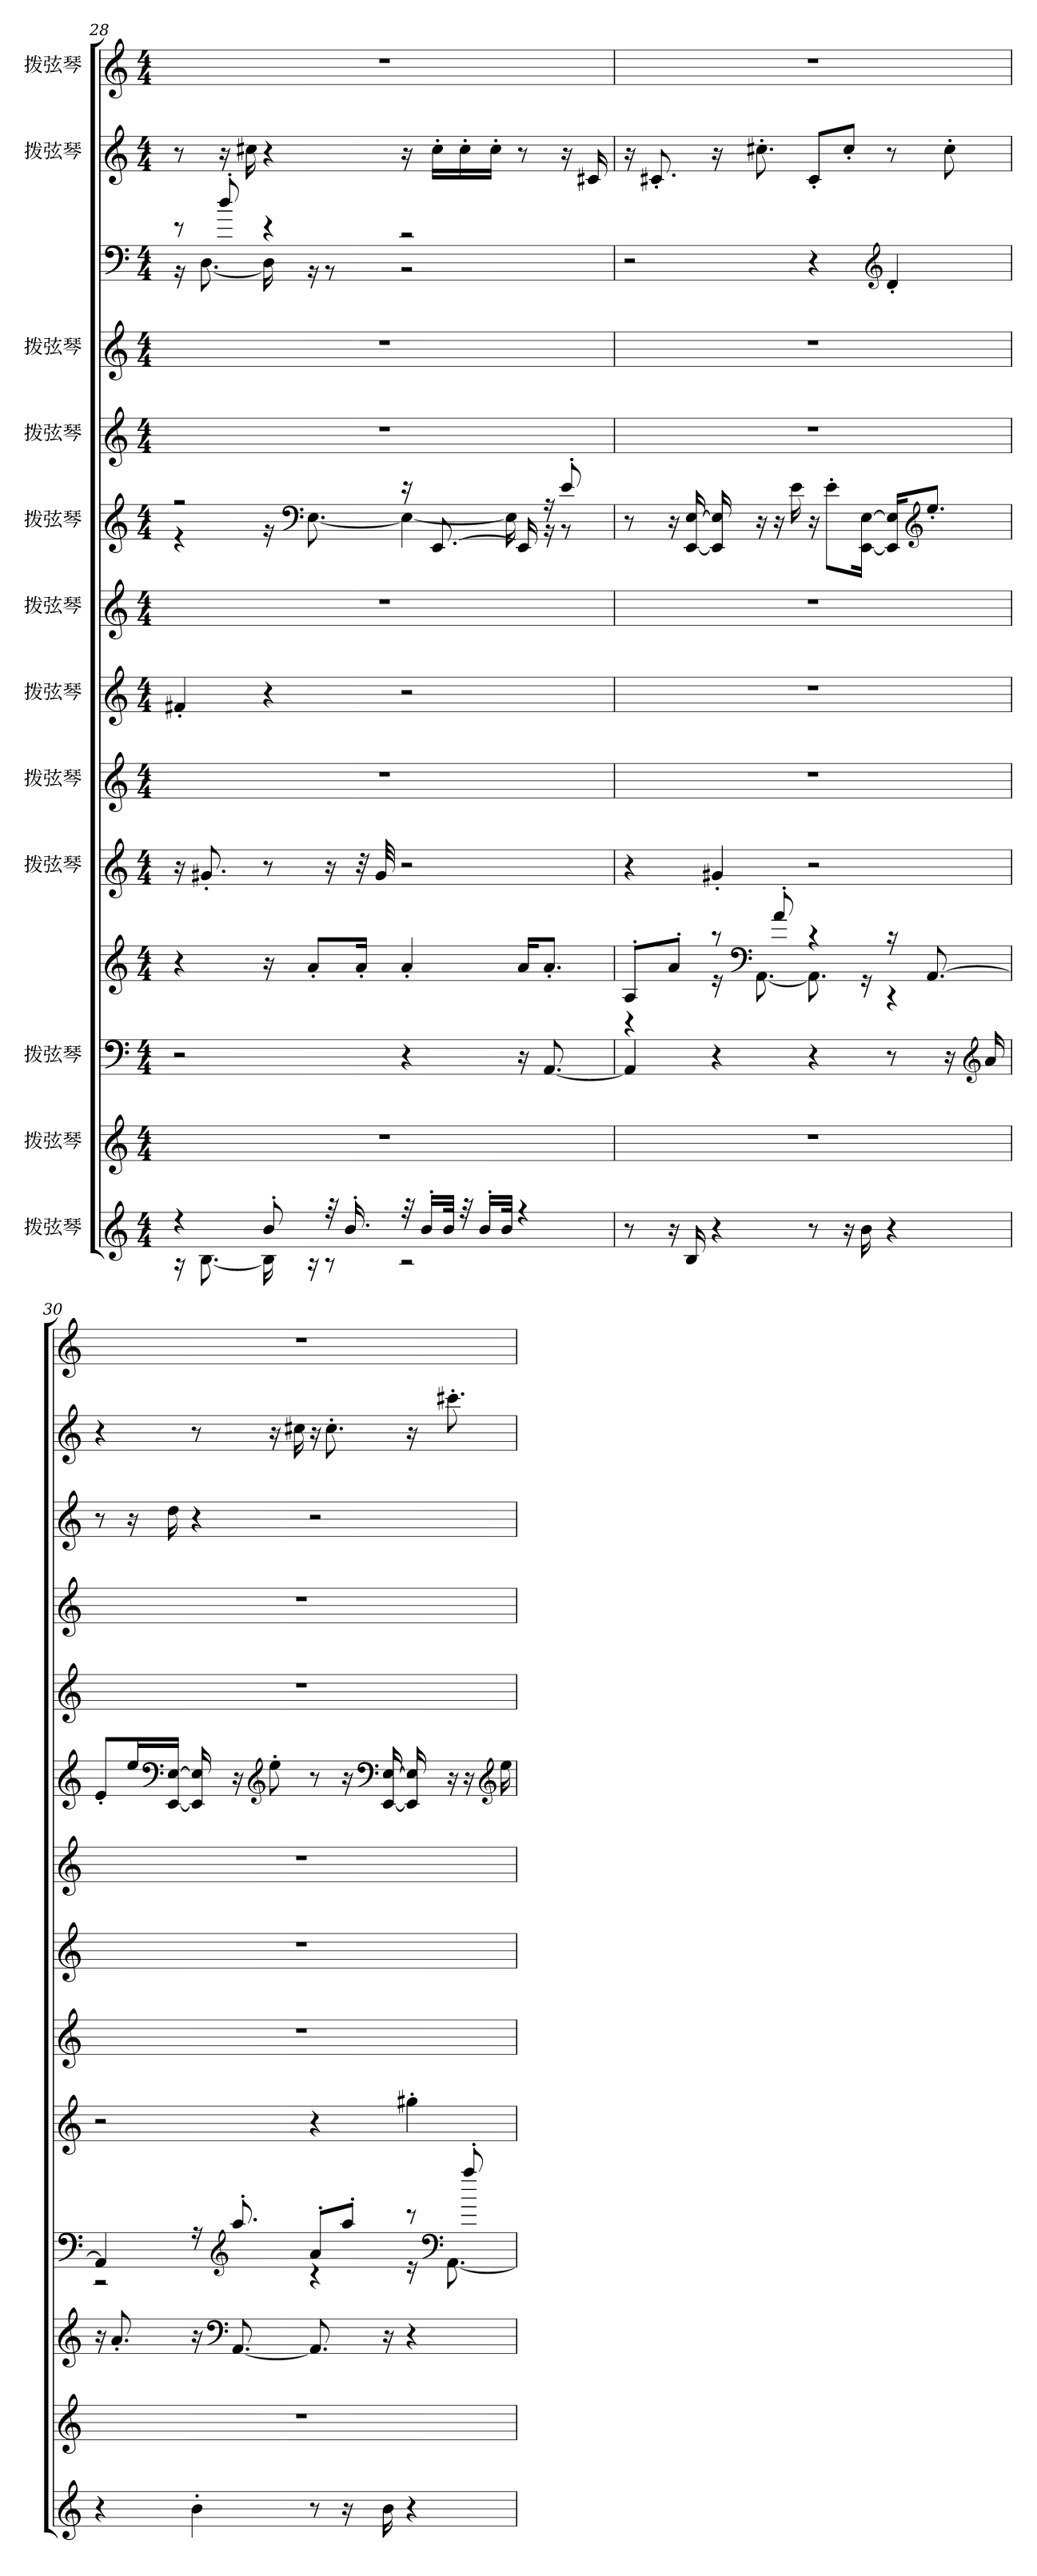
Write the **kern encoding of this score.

**kern	**kern	**kern	**kern	**kern	**kern	**kern	**kern	**kern	**kern	**kern	**kern	**kern	**kern
*part12	*part11	*part10	*part10	*part9	*part8	*part7	*part6	*part5	*part4	*part3	*part3	*part2	*part1
*staff14	*staff13	*staff12	*staff11	*staff10	*staff9	*staff8	*staff7	*staff6	*staff5	*staff4	*staff3	*staff2	*staff1
*I"拨弦琴	*I"拨弦琴	*I"拨弦琴	*	*I"拨弦琴	*I"拨弦琴	*I"拨弦琴	*I"拨弦琴	*I"拨弦琴	*I"拨弦琴	*I"拨弦琴	*	*I"拨弦琴	*I"拨弦琴
!!LO:PB:g=z
*clefG2	*clefG2	*clefF4	*clefG2	*clefG2	*clefG2	*clefG2	*clefG2	*clefG2	*clefG2	*clefG2	*clefF4	*clefG2	*clefG2
*k[]	*k[]	*k[]	*k[]	*k[]	*k[]	*k[]	*k[]	*k[]	*k[]	*k[]	*k[]	*k[]	*k[]
*M4/4	*M4/4	*M4/4	*M4/4	*M4/4	*M4/4	*M4/4	*M4/4	*M4/4	*M4/4	*M4/4	*M4/4	*M4/4	*M4/4
=28	=28	=28	=28	=28	=28	=28	=28	=28	=28	=28	=28	=28	=28
*^	*	*	*	*	*	*	*	*^	*	*	*^	*	*
4r	16r	1r	2r	4r	16r	1r	4f#X'/	1r	2r	4r	1r	1r	8r	16r	8r	1r
.	[8.B\	.	.	.	8.g#X'/	.	.	.	.	.	.	.	.	[8.D\	.	.
.	.	.	.	.	.	.	.	.	.	.	.	.	8dd'/	.	16r	.
.	.	.	.	.	.	.	.	.	.	.	.	.	.	.	16cc#X\	.
8b'/	16B\]	.	.	16r	8r	.	4r	.	.	16r	.	.	4r	16D\]	4r	.
*	*	*	*	*	*	*	*	*	*clefF4	*	*	*	*	*	*	*
.	16r	.	.	8a'/L	.	.	.	.	.	[8.E\	.	.	.	16r	.	.
32r	8r	.	.	.	16r	.	.	.	.	.	.	.	.	8r	.	.
16.b'/	.	.	.	.	.	.	.	.	.	.	.	.	.	.	.	.
.	.	.	.	16a'/Jk	32r	.	.	.	.	.	.	.	.	.	.	.
.	.	.	.	.	32g#/	.	.	.	.	.	.	.	.	.	.	.
32r	2r	.	4r	4a'/	2r	.	2r	.	16r	4E\_	.	.	2r	2r	16r	.
16b'/LL	.	.	.	.	.	.	.	.	.	.	.	.	.	.	.	.
.	.	.	.	.	.	.	.	.	[8.EE/	.	.	.	.	.	16cc#'\LL	.
32b/JJk	.	.	.	.	.	.	.	.	.	.	.	.	.	.	.	.
32r	.	.	.	.	.	.	.	.	.	.	.	.	.	.	16cc#'\	.
16b'/LL	.	.	.	.	.	.	.	.	.	.	.	.	.	.	.	.
.	.	.	.	.	.	.	.	.	.	.	.	.	.	.	16cc#'\JJ	.
32b/JJk	.	.	.	.	.	.	.	.	.	.	.	.	.	.	.	.
4r	.	.	16r	16a/KL	.	.	.	.	16EE/]	16E\]	.	.	.	.	8r	.
.	.	.	[8.AA/	8.a'/J	.	.	.	.	16r	16r	.	.	.	.	.	.
.	.	.	.	.	.	.	.	.	8e'/	8r	.	.	.	.	16r	.
.	.	.	.	.	.	.	.	.	.	.	.	.	.	.	16c#X/	.
*v	*v	*	*	*	*	*	*	*	*v	*v	*	*	*v	*v	*	*
!!LO:PB:g=z
=29	=29	=29	=29	=29	=29	=29	=29	=29	=29	=29	=29	=29	=29
*	*	*	*^	*	*	*	*	*	*	*	*	*	*
8r	1r	4AA/]	8A'/L	4r	4r	1r	1r	1r	8r	1r	1r	2r	16r	1r
.	.	.	.	.	.	.	.	.	.	.	.	.	8.c#X'/	.
16r	.	.	8a'/J	.	.	.	.	.	16r	.	.	.	.	.
16B/	.	.	.	.	.	.	.	.	[16EE/ [16E/	.	.	.	.	.
4r	.	4r	8r	16r	4g#X'/	.	.	.	16EE/] 16E/]	.	.	.	16r	.
*	*	*	*clefF4	*	*	*	*	*	*	*	*	*	*	*
.	.	.	.	[8.AA\	.	.	.	.	16r	.	.	.	8.cc#X'\	.
.	.	.	8a'/	.	.	.	.	.	16r	.	.	.	.	.
.	.	.	.	.	.	.	.	.	16e\	.	.	.	.	.
8r	.	4r	4r	8.AA\]	2r	.	.	.	16r	.	.	4r	8c#'/L	.
.	.	.	.	.	.	.	.	.	8e'\L	.	.	.	.	.
16r	.	.	.	.	.	.	.	.	.	.	.	.	8cc#'/J	.
16b\	.	.	.	16r	.	.	.	.	[16EE\ [16E\Jk	.	.	.	.	.
*	*	*	*	*	*	*	*	*	*	*	*	*clefG2	*	*
4r	.	8r	16r	4r	.	.	.	.	16EE/] 16E/]KL	.	.	4d'/	8r	.
*	*	*	*	*	*	*	*	*	*clefG2	*	*	*	*	*
.	.	.	[8.AA/	.	.	.	.	.	8.ee'/J	.	.	.	.	.
.	.	16r	.	.	.	.	.	.	.	.	.	.	8cc#'\	.
*	*	*clefG2	*	*	*	*	*	*	*	*	*	*	*	*
.	.	16a/	.	.	.	.	.	.	.	.	.	.	.	.
!!LO:PB:g=z
=30	=30	=30	=30	=30	=30	=30	=30	=30	=30	=30	=30	=30	=30	=30
4r	1r	16r	4AA/]	2r	2r	1r	1r	1r	8e'/L	1r	1r	8r	4r	1r
.	.	8.a'/	.	.	.	.	.	.	.	.	.	.	.	.
.	.	.	.	.	.	.	.	.	16ee/L	.	.	16r	.	.
*	*	*	*	*	*	*	*	*	*clefF4	*	*	*	*	*
.	.	.	.	.	.	.	.	.	[16EE/ [16E/JJ	.	.	16dd\	.	.
4b'\	.	16r	16r	.	.	.	.	.	16EE/] 16E/]	.	.	4r	8r	.
*	*	*clefF4	*clefG2	*	*	*	*	*	*	*	*	*	*	*
.	.	[8.AA/	8.aa'/	.	.	.	.	.	16r	.	.	.	.	.
*	*	*	*	*	*	*	*	*	*clefG2	*	*	*	*	*
.	.	.	.	.	.	.	.	.	8ee'\	.	.	.	16r	.
.	.	.	.	.	.	.	.	.	.	.	.	.	16cc#X\	.
8r	.	8.AA/]	8a'/L	4r	4r	.	.	.	8r	.	.	2r	16r	.
.	.	.	.	.	.	.	.	.	.	.	.	.	8.cc#'\	.
16r	.	.	8aa'/J	.	.	.	.	.	16r	.	.	.	.	.
*	*	*	*	*	*	*	*	*	*clefF4	*	*	*	*	*
16b\	.	16r	.	.	.	.	.	.	[16EE/ [16E/	.	.	.	.	.
4r	.	4r	8r	16r	4gg#X'\	.	.	.	16EE/] 16E/]	.	.	.	16r	.
*	*	*	*clefF4	*	*	*	*	*	*	*	*	*	*	*
.	.	.	.	[8.AA\	.	.	.	.	16r	.	.	.	8.ccc#X'\	.
.	.	.	8aa'/	.	.	.	.	.	16r	.	.	.	.	.
*	*	*	*	*	*	*	*	*	*clefG2	*	*	*	*	*
.	.	.	.	.	.	.	.	.	16ee\	.	.	.	.	.
*	*	*	*v	*v	*	*	*	*	*	*	*	*	*	*
=	=	=	=	=	=	=	=	=	=	=	=	=	=
*-	*-	*-	*-	*-	*-	*-	*-	*-	*-	*-	*-	*-	*-
